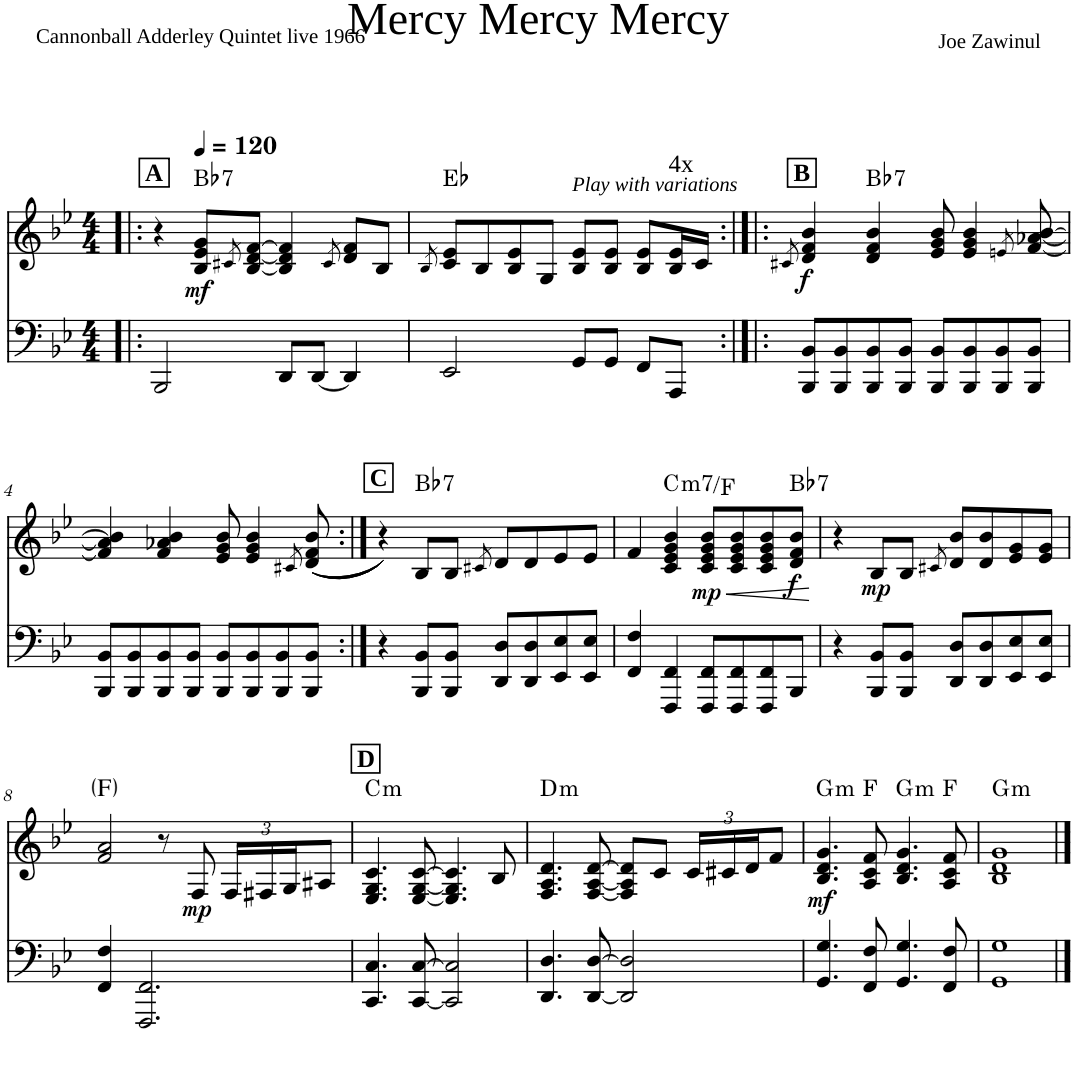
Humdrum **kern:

**kern	**kern	**dynam	**harte
*part2	*part1	*part1	*part1
*staff2	*staff1	*staff1	*
*I"Piano	*I"Piano	*	*
*I'Pno	*I'Pno	*	*
*clefF4	*clefG2	*	*
*k[b-e-]	*k[b-e-]	*	*
*M4/4	*M4/4	*	*
=1!|:	=1!|:	=1!|:	=1!|:
!	!LO:TX:a:B:t=A	!	!
2BBB-/	4r	.	.
*	*MM120	*	*
!	!	!LO:DY:b	!LO:H:kt=7
.	8B-/ 8e-/ 8g/L	mf	Bb:7
.	8qc#X/	.	.
.	[8B-/ [8d/ [8f/J	.	.
8DD/L	4B-/] 4d/] 4f/]	.	.
[8DD/J	.	.	.
.	8qc#/	.	.
4DD/]	8d/ 8f/L	.	.
.	8B-/J	.	.
=2	=2	=2	=2
.	8qB-/	.	.
2EE-/	8c/ 8e-/L	.	Eb:maj
.	8B-/	.	.
.	8B-/ 8e-/	.	.
.	8G/J	.	.
!	!LO:TX:a:i:t=Play with variations	!	!
8GG/L	8B-/ 8e-/L	.	.
8GG/J	8B-/ 8e-/J	.	.
8FF/L	8B-/ 8e-/L	.	.
!	!LO:TX:a:t=4x	!	!
8AAA/J	16B-/ 16e-/L	.	.
.	16c/JJ	.	.
=3:|!|:	=3:|!|:	=3:|!|:	=3:|!|:
.	8qc#X/	.	.
!	!LO:TX:a:B:t=B	!	!
!	!	!LO:DY:b	!
8BBB-/ 8BB-/L	4d/ 4f/ 4b-/	f	.
8BBB-/ 8BB-/	.	.	.
!	!	!	!LO:H:kt=7
8BBB-/ 8BB-/	4d/ 4f/ 4b-/	.	Bb:7
8BBB-/ 8BB-/J	.	.	.
8BBB-/ 8BB-/L	8e-/ 8g/ 8b-/	.	.
8BBB-/ 8BB-/	4e-/ 4g/ 4b-/	.	.
8BBB-/ 8BB-/	.	.	.
.	8qen/	.	.
8BBB-/ 8BB-/J	[8f/ [8a-X/ [8b-/	.	.
!!LO:LB:g=z
=4	=4	=4	=4
8BBB-/ 8BB-/L	4f/] 4a-/] 4b-/]	.	.
8BBB-/ 8BB-/	.	.	.
8BBB-/ 8BB-/	4f/ 4a-X/ 4b-/	.	.
8BBB-/ 8BB-/J	.	.	.
8BBB-/ 8BB-/L	8e-/ 8g/ 8b-/	.	.
8BBB-/ 8BB-/	4e-/ 4g/ 4b-/	.	.
8BBB-/ 8BB-/	.	.	.
.	8qc#X/	.	.
8BBB-/ 8BB-/J	(((8d/ 8f/ 8b-/	.	.
=5:|!	=5:|!	=5:|!	=5:|!
!	!LO:TX:a:B:t=C	!	!
4r	4r)))	.	.
!	!	!	!LO:H:kt=7
8BBB-/ 8BB-/L	8B-/L	.	Bb:7
8BBB-/ 8BB-/J	8B-/J	.	.
.	8qc#X/	.	.
8DD/ 8D/L	8d/L	.	.
8DD/ 8D/	8d/	.	.
8EE-/ 8E-/	8e-/	.	.
8EE-/ 8E-/J	8e-/J	.	.
=6	=6	=6	=6
4FF/ 4F/	4f/	.	.
!	!	!	!LO:H:kt=m7
4FFF/ 4FF/	4c/ 4e-/ 4g/ 4b-/	.	C:min7/4
!	!	!LO:HP:b	!
!	!	!LO:DY:n=1:b	!
8FFF/ 8FF/L	8c/ 8e-/ 8g/ 8b-/L	< mp	.
8FFF/ 8FF/	8c/ 8e-/ 8g/ 8b-/	.	.
8FFF/ 8FF/	8c/ 8e-/ 8g/ 8b-/	.	.
!	!	!LO:DY:n=2:b	!LO:H:kt=7
8BBB-/J	8d/ 8f/ 8b-/J	f	Bb:7
.	.	[	.
=7	=7	=7	=7
4r	4r	.	.
!	!	!LO:DY:b	!
8BBB-/ 8BB-/L	8B-/L	mp	.
8BBB-/ 8BB-/J	8B-/J	.	.
.	8qc#X/	.	.
8DD/ 8D/L	8d/ 8b-/L	.	.
8DD/ 8D/	8d/ 8b-/	.	.
8EE-/ 8E-/	8e-/ 8g/	.	.
8EE-/ 8E-/J	8e-/ 8g/J	.	.
!!LO:LB:g=z
=8	=8	=8	=8
4FF/ 4F/	2f/ 2a/	.	F:maj
2.FFF/ 2.FF/	.	.	.
.	8r	.	.
!	!	!LO:DY:b	!
.	8F/	mp	.
*	*Xbrackettup	*	*
.	24F/LL	.	.
.	24F#X/	.	.
.	24G/J	.	.
.	8A#X/J	.	.
=9	=9	=9	=9
!	!LO:TX:a:B:t=D	!	!LO:H:kt=m
4.CC/ 4.C/	4.E-/ 4.G/ 4.c/	.	C:min
[8CC/ [8C/	[8E-/ [8G/ [8c/	.	.
2CC/] 2C/]	4.E-/] 4.G/] 4.c/]	.	.
.	8B-/	.	.
=10	=10	=10	=10
!	!	!	!LO:H:kt=m
4.DD/ 4.D/	4.F/ 4.A/ 4.d/	.	D:min
[8DD/ [8D/	[8F/ [8A/ [8d/	.	.
2DD/] 2D/]	8F/] 8A/] 8d/]L	.	.
.	8c/J	.	.
.	24c/LL	.	.
.	24c#X/	.	.
.	24d/J	.	.
.	8f/J	.	.
=11	=11	=11	=11
!	!	!LO:DY:b	!LO:H:kt=m
4.GG/ 4.G/	4.B-/ 4.d/ 4.g/	mf	G:min
8FF/ 8F/	8A/ 8c/ 8f/	.	F:maj
!	!	!	!LO:H:kt=m
4.GG/ 4.G/	4.B-/ 4.d/ 4.g/	.	G:min
8FF/ 8F/	8A/ 8c/ 8f/	.	F:maj
=12	=12	=12	=12
!	!	!	!LO:H:kt=m
1GG 1G	1B- 1d 1g	.	G:min
==	==	==	==
*-	*-	*-	*-
